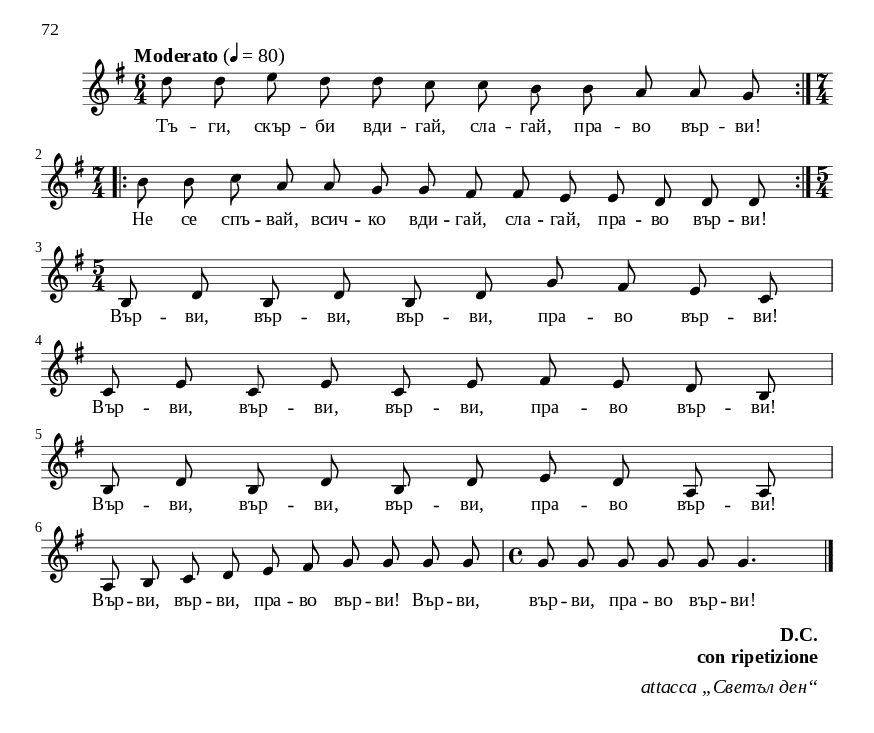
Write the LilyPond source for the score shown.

\version "2.24.4"

% include paper part and global functions
\include "include/globals.ily"

\bookpart {
  \label #'ref089
  \tocItem \markup "Тъги, скърби"
  \include "include/bookpart-paper.ily"
  \paper {
      print-first-page-number = ##t
      bookpart-level-page-numbering = ##t
  print-page-number = ##t
      first-page-number = #72
}
\score {
    \include "include/score-layout.ily"

    \new Voice \absolute  {
      \clef treble
      \key g \major
      \time 6/4
      \tempoFunc "Moderato" 4 "80"
      \autoBeamOff

      d''8 d'' e'' d'' d''8 c'' c'' b' b'8 a' a' g' | \bar ":.|.:" \break

      \time 7/4 b' b' c'' a' a' g' g' fis' fis' e' e' d' d' d' | \bar ":|."

      \time 5/4 b d' b d' b d'

      g' fis' e' c' | \break

      c' e' c' e'  c' e' fis' e' d' b  |  \break

      b d' b d' b d' e' d' a a | \break
      a b c' d' e' fis' g' g' g' g' |
      \time 4/4  g' g' g' g' g' g'4.  |  \bar "|."

    }
    \addlyrics {
      Тъ -- ги, скър -- би вди  -- гай, сла  -- гай,

      пра  --  во вър -- ви!

      Не се спъ -- вай, всич -- ко вди -- гай,

      сла -- гай, пра -- во вър -- ви!

      Вър -- ви, вър -- ви, вър -- ви, пра -- во вър -- ви!

      Вър -- ви, вър -- ви, вър -- ви, пра -- во вър -- ви!

      Вър -- ви, вър -- ви, вър -- ви, пра -- во вър -- ви!

      Вър -- ви, вър -- ви, пра -- во вър -- ви!

      Вър -- ви, вър -- ви, пра -- во вър -- ви!
    }

    \header {
      title = \titleFunc #'ref_desc_13 "Тъги, скърби" "Tăgi, skărbi"
    }

    \midi{}

  } % score



  \markup \dc-two "D.C." " con ripetizione"
  \markup \huge \italic \dc-one-nobold "attacca „Светъл ден“"

} % bookpart
